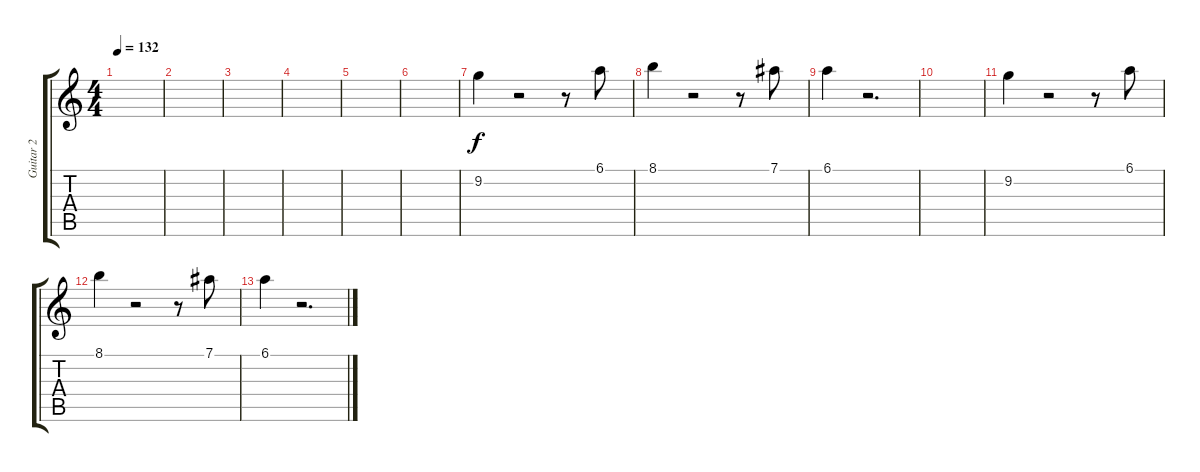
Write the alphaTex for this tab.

\track ("Guitar 2" "Guitar 2") {instrument distortionguitar}
\staff {score tabs}
\tuning (Eb4 Bb3 Gb3 Db3 Ab2 Eb2) {hide}
\ts (4 4)
\tempo 132
\clef g2
\ks c
|
|
|
|
|
|
9.2.4 r.2 r.8 6.1.8 |
8.1.4 r.2 r.8 7.1.8 |
6.1.4 r.2{d} |
|
9.2.4 r.2 r.8 6.1.8 |
8.1.4 r.2 r.8 7.1.8 |
6.1.4 r.2{d}
